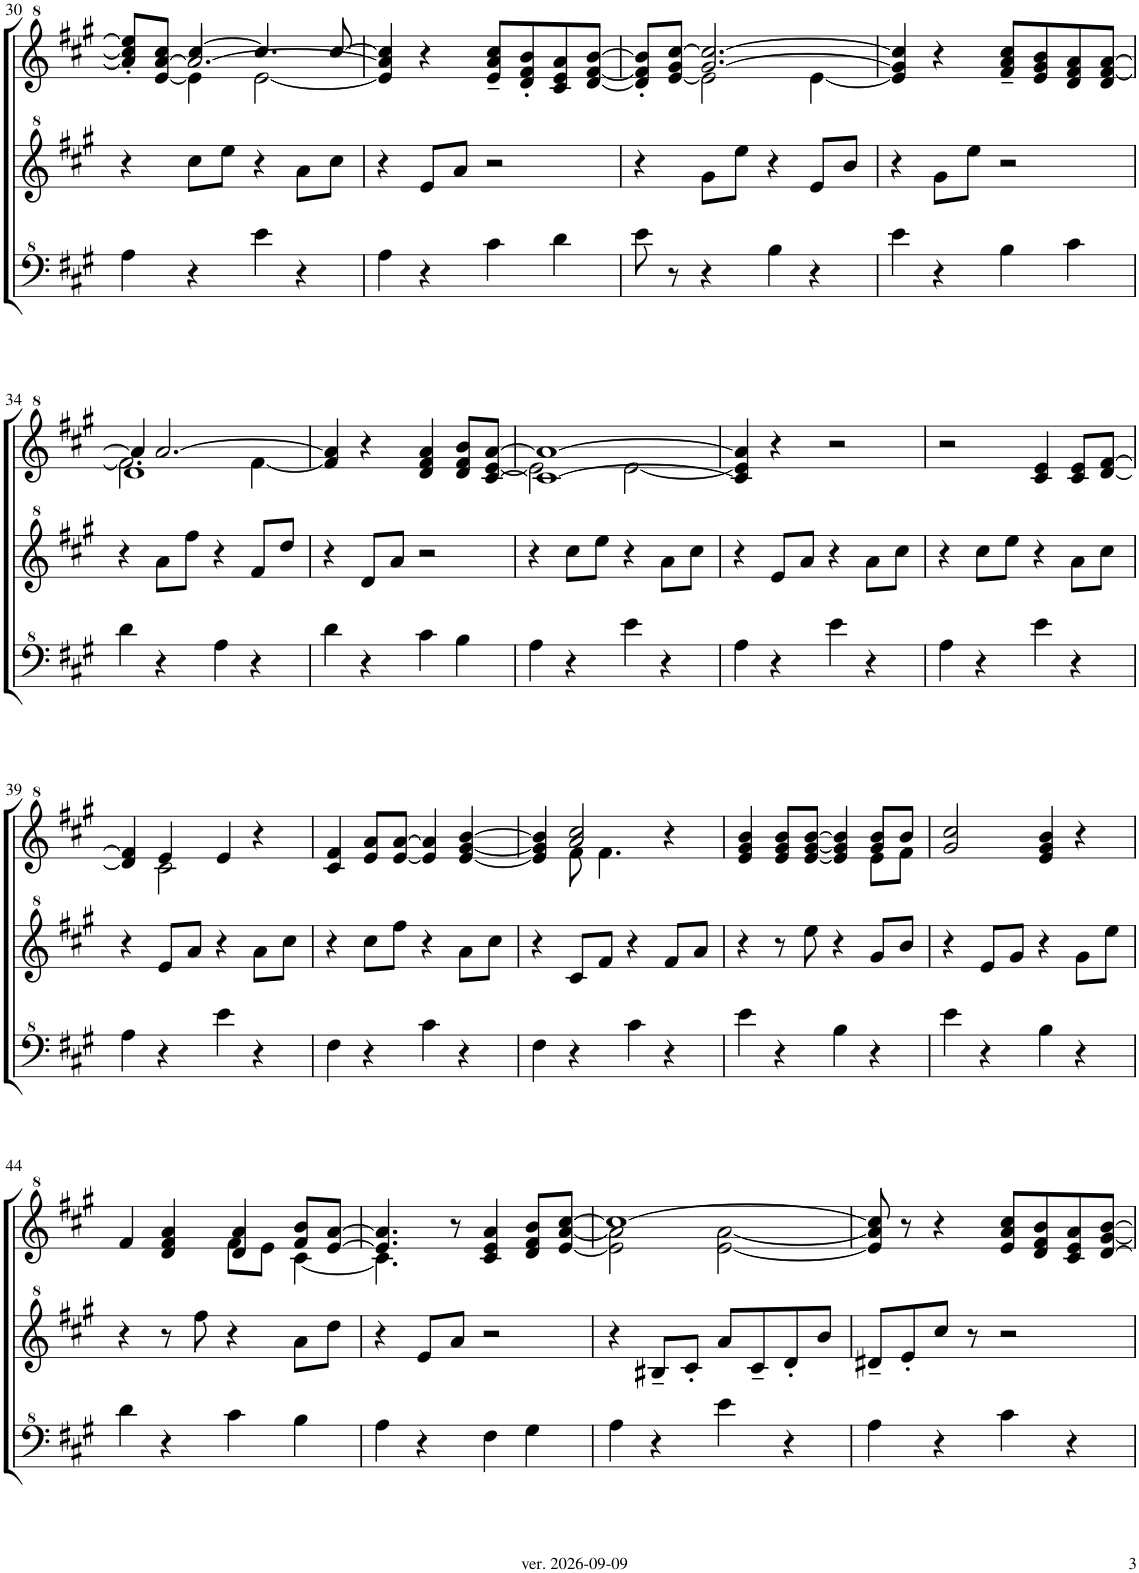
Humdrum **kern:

**kern	**kern	**kern
*part3	*part2	*part1
*staff3	*staff2	*staff1
*I"パンフルート	*I"パンフルート	*I"パンフルート
!!LO:PB:g=z
*clefF^4	*clefG^2	*clefG^2
*k[f#c#g#]	*k[f#c#g#]	*k[f#c#g#]
*M2/2	*M2/2	*M2/2
*met(c|)	*met(c|)	*met(c|)
=30	=30	=30
*	*	*^
*	*	*	*^
4a\	4r	8aa/]'< 8ccc#/]'< 8eee/]'<L	4ryy	4ryy
.	.	[8ee/ [8aa/ 8ccc#/J	.	.
4r	8ccc#\L	2.aa/_	4ee\]	[4ccc#/
.	8eee\J	.	.	.
4ee\	4r	.	[2ee\	4.ccc#/]
4r	8aa\L	.	.	.
.	8ccc#\J	.	.	[8ccc#/
*	*	*v	*v	*v
=31	=31	=31
4a\	4r	4ee/] 4aa/] 4ccc#/]
4r	8ee/L	4r
.	8aa/J	.
4cc#\	2r	8ee/~ 8aa/~ 8ccc#/~L
.	.	8dd/' 8ff#/' 8bb/'
4dd\	.	8cc#/ 8ee/ 8aa/
.	.	[8dd/ [8ff#/ [8bb/J
=32	=32	=32
*	*	*^
8ee\	4r	8dd/]'< 8ff#/]'< 8bb/]'<L	4ryy
8r	.	[8ee/ 8gg#/ [8ccc#/J	.
4r	8gg#\L	[2.gg#/ 2.ccc#/_	2ee\]
.	8eee\J	.	.
4b\	4r	.	.
4r	8ee/L	.	[4ee\
.	8bb/J	.	.
*	*	*v	*v
=33	=33	=33
4ee\	4r	4ee/] 4gg#/] 4ccc#/]
4r	8gg#\L	4r
.	8eee\J	.
4b\	2r	8ff#/~ 8aa/~ 8ccc#/~L
.	.	8ee/ 8gg#/ 8bb/
4cc#\	.	8dd/ 8ff#/ 8aa/
.	.	8dd/ [8ff#/ [8aa/J
!!LO:LB:g=z
=34	=34	=34
*	*	*^
*	*	*	*^
4dd\	4r	1dd	2.ff#\]	4aa/]
4r	8aa\L	.	.	[2.aa/
.	8fff#\J	.	.	.
4a\	4r	.	.	.
4r	8ff#/L	.	[4ff#\	.
.	8ddd/J	.	.	.
*	*	*v	*v	*v
=35	=35	=35
4dd\	4r	4ff#/] 4aa/]
4r	8dd/L	4r
.	8aa/J	.
4cc#\	2r	4dd/ 4ff#/ 4aa/
4b\	.	8dd/ 8ff#/ 8bb/L
.	.	[8cc#/ [8ee/ [8aa/J
=36	=36	=36
*	*	*^
4a\	4r	1cc#_ 1aa_	2ee\]
4r	8ccc#\L	.	.
.	8eee\J	.	.
4ee\	4r	.	[2ee\
4r	8aa\L	.	.
.	8ccc#\J	.	.
*	*	*v	*v
=37	=37	=37
4a\	4r	4cc#/] 4ee/] 4aa/]
4r	8ee/L	4r
.	8aa/J	.
4ee\	4r	2r
4r	8aa\L	.
.	8ccc#\J	.
=38	=38	=38
4a\	4r	2r
4r	8ccc#\L	.
.	8eee\J	.
4ee\	4r	4cc#/ 4ee/
4r	8aa\L	8cc#/ 8ee/L
.	8ccc#\J	[8dd/ [8ff#/J
!!LO:LB:g=z
=39	=39	=39
*	*	*^
4a\	4r	4dd/] 4ff#/]	4ryy
4r	8ee/L	4ee/	2cc#\
.	8aa/J	.	.
4ee\	4r	4ee/	.
4r	8aa\L	4r	4ryy
.	8ccc#\J	.	.
*	*	*v	*v
=40	=40	=40
4f#\	4r	4cc#/ 4ff#/
4r	8ccc#\L	8ee/ 8aa/L
.	8fff#\J	[8ee/ [8aa/J
4cc#\	4r	4ee/] 4aa/]
4r	8aa\L	[4ee/ [4gg#/ [4bb/
.	8ccc#\J	.
=41	=41	=41
*	*	*^
4f#\	4r	4ee/] 4gg#/] 4bb/]	4ryy
4r	8cc#/L	2aa/ 2ccc#/	8ff#\
.	8ff#/J	.	4.ff#\
4cc#\	4r	.	.
4r	8ff#/L	4r	4ryy
.	8aa/J	.	.
=42	=42	=42	=42
*	*	*	*^
4ee\	4r	4ee/ 4gg#/ 4bb/	2.ryy	2.ryy
4r	8r	8ee/ 8gg#/ 8bb/L	.	.
.	8eee\	[8ee/ [8gg#/ [8bb/J	.	.
4b\	4r	4ee/] 4gg#/] 4bb/]	.	.
4r	8gg#/L	4gg#/	8ee\L	8bb/L
.	8bb/J	.	8ff#\J	8bb/J
*	*	*v	*v	*v
=43	=43	=43
4ee\	4r	2gg#/ 2ccc#/
4r	8ee/L	.
.	8gg#/J	.
4b\	4r	4ee/ 4gg#/ 4bb/
4r	8gg#\L	4r
.	8eee\J	.
!!LO:LB:g=z
=44	=44	=44
*	*	*^
4dd\	4r	4ff#/	2ryy
4r	8r	4dd/ 4ff#/ 4aa/	.
.	8fff#\	.	.
4cc#\	4r	4dd/ 4aa/	8ff#\L
.	.	.	8ee\J
4b\	8aa\L	8ff#/ 8bb/L	[4cc#\
.	8ddd\J	[8ee/ [8aa/J	.
=45	=45	=45	=45
4a\	4r	4.ee/] 4.aa/]	4.cc#\]
4r	8ee/L	.	.
.	8aa/J	8r	2ryy
4f#\	2r	4cc#/ 4ee/ 4aa/	.
4g#\	.	8dd/ 8ff#/ 8bb/L	.
.	.	[8ee/ [8aa/ [8ccc#/J	8ryy
=46	=46	=46	=46
4a\	4r	1ccc#_	2ee\] 2aa\]
4r	8b#X~/L	.	.
.	8cc#'/J	.	.
4ee\	8aa/L	.	[2ee\ [2aa\
.	8cc#~/	.	.
4r	8dd'/	.	.
.	8bb/J	.	.
*	*	*v	*v
=47	=47	=47
4a\	8dd#X~/L	8ee/] 8aa/] 8ccc#/]
.	8ee'/	8r
4r	8ccc#/J	4r
.	8r	.
4cc#\	2r	8ee/ 8aa/ 8ccc#/L
.	.	8dd/ 8ff#/ 8bb/
4r	.	8cc#/ 8ee/ 8aa/
.	.	[8dd/ [8gg#/ [8bb/J
=	=	=
*-	*-	*-
